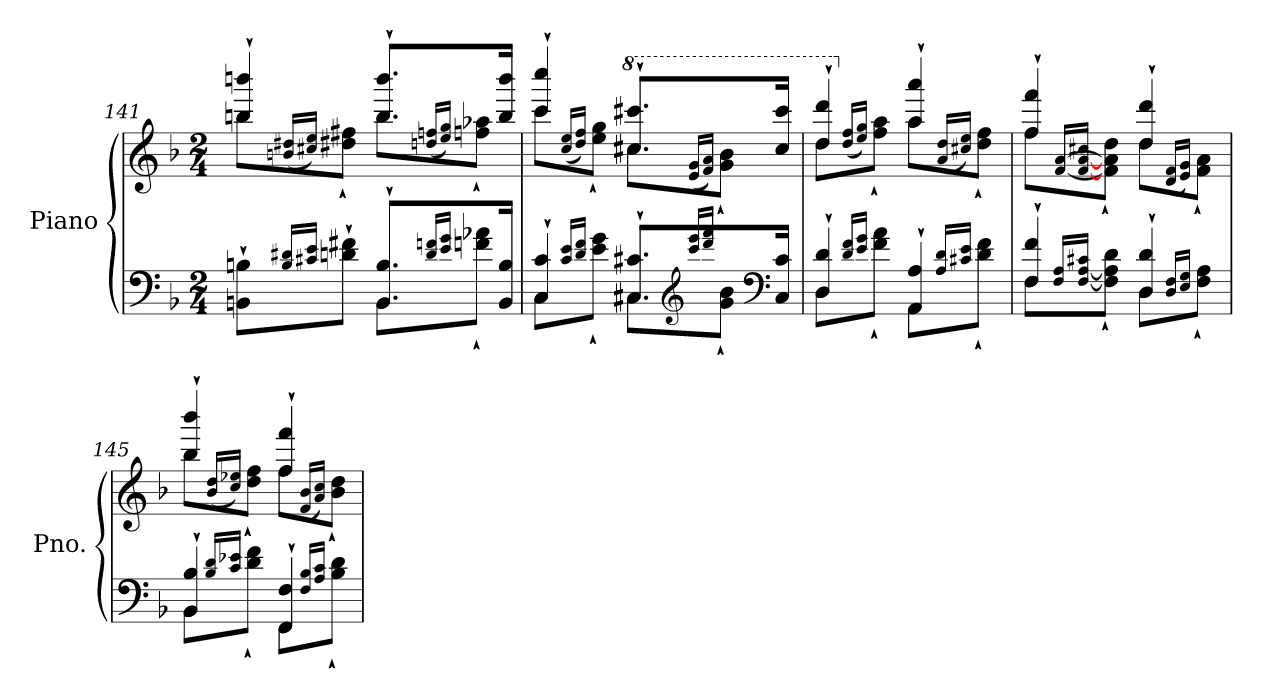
**kern	**kern
*part1	*part1
*staff2	*staff1
*I"Piano	*
*I'Pno.	*
*clefF4	*clefG2
*k[b-]	*k[b-]
*M2/4	*M2/4
=141	=141
*^	*^
8BBn\` 8Bn\`L	4ryy	4bbn/` 4bbbn/`	8bb\L
16qB/ 16qd#X/LL	.	.	(<16qbn/ 16qdd#X/LL
16qc#X/ 16qe/JJ	.	.	16qcc#X/ 16qee/JJ)
8dn\` 8f#X\`J	.	.	8dd#\` 8ff#X\`J
8.BB/` 8.B/`L	8BB\L	8.bb/` 8.bbb/`L	8bb\L
.	16qd/ 16qfn/LL	.	(<16qddn/ 16qffn/LL
.	16qe/ 16qg/JJ	.	16qee/ 16qgg/JJ)
.	8f\` 8a-X\`J	.	8ff\` 8aa-X\`J
16BB/ 16B/Jk	.	16bb/ 16bbb/Jk	.
=142	=142	=142	=142
4C/` 4c/`	8C\L	4ccc/` 4cccc/`	8ccc\L
.	16qc/ 16qe/LL	.	(<16qcc/ 16qee/LL
.	16qd/ 16qf/JJ	.	16qdd/ 16qff/JJ)
.	8e\` 8g\`J	.	8ee\` 8gg\`J
*	*	*8va	*
8.C#X/` 8.c#X/`L	8C#\L	8.ccc#X/` 8.cccc#X/`L	8ccc#\L
.	16qe/ 16qg/LL	.	.
.	16qf/ 16qa/JJ	.	.
*clefG2	*	*	*
.	.	.	(<16qee/ 16qgg/LL
.	.	.	16qff/ 16qaa/JJ)
.	8g\` 8b-\`J	.	8gg\` 8bb-\`J
*clefF4	*	*	*
16C#/ 16c#/Jk	.	16ccc#/ 16cccc#/Jk	.
!!LO:LB:g=z	!!
=143	=143	=143	=143
4D/` 4d/`	8D\L	4ddd/` 4dddd/`	8ddd\L
*	*	*X8va	*
.	16qd/ 16qf/LL	.	(<16qdd/ 16qff/LL
.	16qe/ 16qg/JJ	.	16qee/ 16qgg/JJ)
.	8f\` 8a\`J	.	8ff\` 8aa\`J
4AA/` 4A/`	8AA\L	4aa/` 4aaa/`	8aa\L
.	16qA/ 16qd/LL	.	(<16qa/ 16qdd/LL
.	16qc#X/ 16qe/JJ	.	16qcc#X/ 16qee/JJ)
.	8d\` 8f\`J	.	8dd\` 8ff\`J
=144	=144	=144	=144
4F/` 4f/`	8F\L	4ff/` 4fff/`	8ff\L
.	16qF/ 16qA/LL	.	[16qf/ [16qa/LL
.	[16qF/ [16qA/ 16qc#X/JJ	.	[16qf/ [16qa/ 16qcc#X/JJ
.	8F\]` 8A\]` 8d\`J	.	8f\]` 8a\]` 8dd\`J
4D/` 4d/`	8D\L	4dd/` 4ddd/`	8dd\L
.	16qD/ 16qF/LL	.	(<16qd/ 16qf/LL
.	16qE/ 16qG/JJ	.	16qe/ 16qg/JJ)
.	8F\` 8A\`J	.	8f\` 8a\`J
=145	=145	=145	=145
4BB-/` 4B-/`	8BB-\L	4bb-/` 4bbb-/`	8bb-\L
.	16qB-/ 16qd/LL	.	(<16qb-/ 16qdd/LL
.	16qc/ 16qe-X/JJ	.	16qcc/ 16qee-X/JJ)
.	8d\` 8f\`J	.	8dd\` 8ff\`J
4FF/` 4F/`	8FF\L	4ff/` 4fff/`	8ff\L
.	16qF/ 16qB-/LL	.	(<16qf/ 16qb-/LL
.	16qA/ 16qc/JJ	.	16qa/ 16qcc/JJ)
.	8B-\` 8d\`J	.	8b-\` 8dd\`J
*v	*v	*	*
*	*v	*v
=	=
*-	*-
